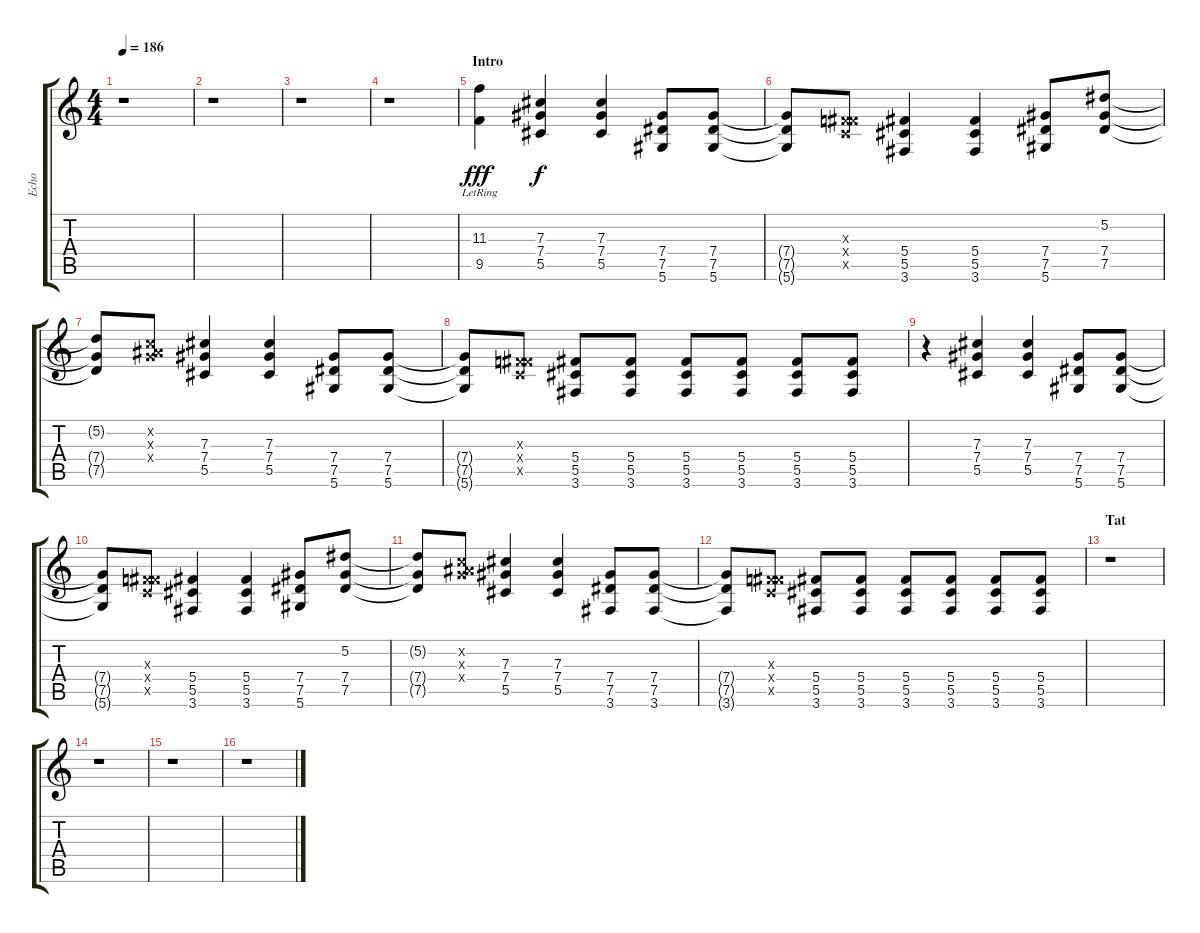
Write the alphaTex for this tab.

\track ("Echo" "Echo") {instrument distortionguitar}
\staff {score tabs}
\tuning (Eb4 Bb3 Gb3 Db3 Ab2 Eb2) {hide}
\ts (4 4)
\tempo 186
\clef g2
\ks c
r.1{dy f} |
r.1 |
r.1 |
r.1 |
\section ("" "Intro")
(11.3{lr} 9.5{lr}).4{dy fff volume 11} (7.3 7.4 5.5).4{dy f} (7.3 7.4 5.5).4 (7.4 7.5 5.6).8 (7.4 7.5 5.6).8 |
(7.4{t} 7.5{t} 5.6{t}).8 (0.3{x} 4.4{x} 4.5{x}).8 (5.4 5.5 3.6).4 (5.4 5.5 3.6).4 (7.4 7.5 5.6).8 (5.2 7.4 7.5).8 |
(5.2{t} 7.4{t} 7.5{t}).8 (0.2{x} 6.3{x} 6.4{x}).8 (7.3 7.4 5.5).4 (7.3 7.4 5.5).4 (7.4 7.5 5.6).8 (7.4 7.5 5.6).8 |
(7.4{t} 7.5{t} 5.6{t}).8 (0.3{x} 4.4{x} 4.5{x}).8 (5.4 5.5 3.6).8{volume 2} (5.4 5.5 3.6).8 (5.4 5.5 3.6).8 (5.4 5.5 3.6).8 (5.4 5.5 3.6).8 (5.4 5.5 3.6).8 |
r.4 (7.3 7.4 5.5).4{volume 11} (7.3 7.4 5.5).4 (7.4 7.5 5.6).8 (7.4 7.5 5.6).8 |
(7.4{t} 7.5{t} 5.6{t}).8 (0.3{x} 4.4{x} 4.5{x}).8 (5.4 5.5 3.6).4 (5.4 5.5 3.6).4 (7.4 7.5 5.6).8 (5.2 7.4 7.5).8 |
(5.2{t} 7.4{t} 7.5{t}).8 (0.2{x} 6.3{x} 6.4{x}).8 (7.3 7.4 5.5).4 (7.3 7.4 5.5).4 (7.4 7.5 3.6).8 (7.4 7.5 3.6).8 |
(7.4{t} 7.5{t} 3.6{t}).8 (0.3{x} 4.4{x} 4.5{x}).8 (5.4 5.5 3.6).8 (5.4 5.5 3.6).8 (5.4 5.5 3.6).8 (5.4 5.5 3.6).8 (5.4 5.5 3.6).8 (5.4 5.5 3.6).8 |
\section ("" "Tat")
r.1 |
r.1 |
r.1 |
r.1
